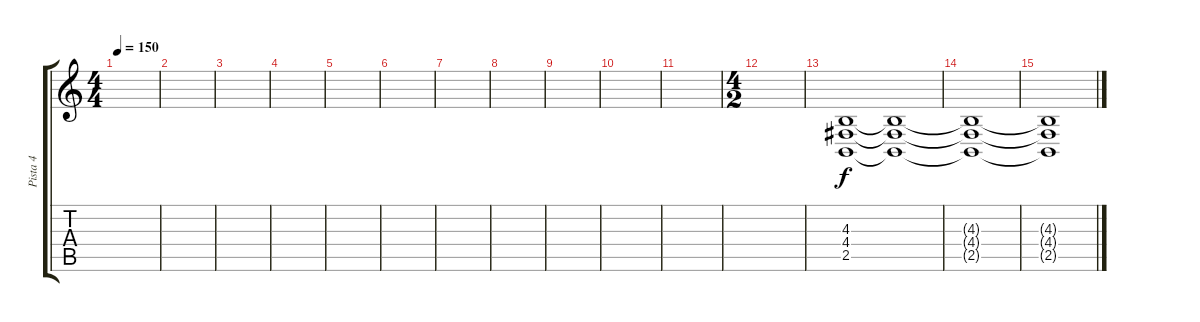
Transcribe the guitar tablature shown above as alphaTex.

\track ("Pista 4" "Pista 4") {instrument stringensemble1}
\staff {score tabs}
\tuning (E4 B3 G3 D3 A2 E2) {hide}
\ts (4 4)
\tempo 150
\clef g2
\ks c
|
|
|
|
|
|
|
|
|
|
|
\ts (4 2)
|
(4.3 4.4 2.5).1 (4.3{t} 4.4{t} 2.5{t}).1 |
(4.3{t} 4.4{t} 2.5{t}).1 |
(4.3{t} 4.4{t} 2.5{t}).1
